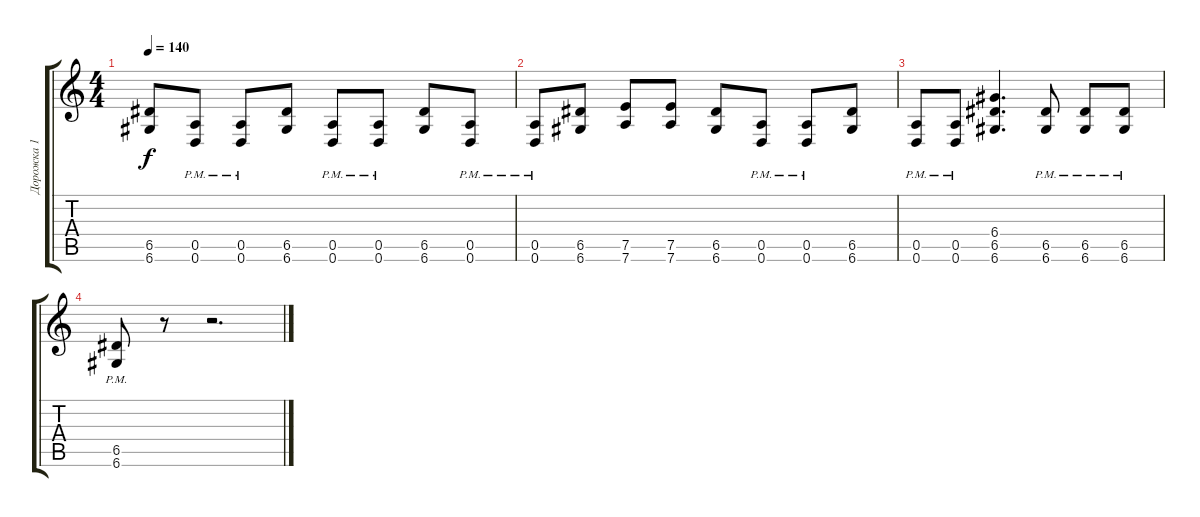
\track ("Дорожка 1" "Дорожка 1") {instrument overdrivenguitar}
\staff {score tabs}
\tuning (E4 B3 G3 D3 A2 D2) {hide}
\ts (4 4)
\tempo 140
\clef g2
\ks c
(6.5 6.6).8{dy f} (0.5{pm} 0.6{pm}).8 (0.5{pm} 0.6{pm}).8 (6.5 6.6).8 (0.5{pm} 0.6{pm}).8 (0.5{pm} 0.6{pm}).8 (6.5 6.6).8 (0.5{pm} 0.6{pm}).8 |
(0.5{pm} 0.6{pm}).8 (6.5 6.6).8 (7.5 7.6).8 (7.5 7.6).8 (6.5 6.6).8 (0.5{pm} 0.6{pm}).8 (0.5{pm} 0.6{pm}).8 (6.5 6.6).8 |
(0.5{pm} 0.6{pm}).8 (0.5{pm} 0.6{pm}).8 (6.4 6.5 6.6).4{d} (6.5{pm} 6.6{pm}).8 (6.5{pm} 6.6{pm}).8 (6.5{pm} 6.6{pm}).8 |
(6.5{pm} 6.6{pm}).8 r.8 r.2{d}
